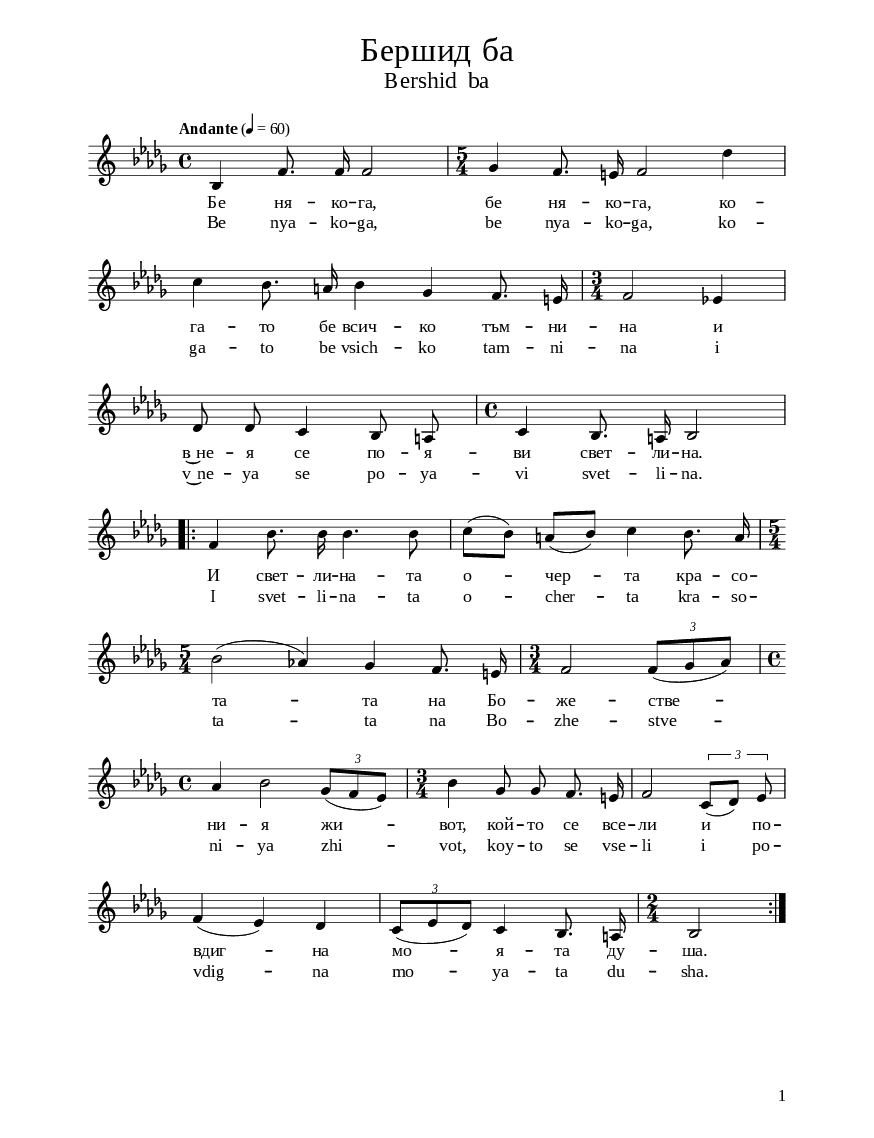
\version "2.22.0"

\paper {
  #(set-paper-size "a5")
}

\bookpart {
\paper {
  print-all-headers = ##t
  print-page-number = ##t
  print-first-page-number = ##t

  % put page numbers on the bottom
  oddHeaderMarkup = \markup ""
  evenHeaderMarkup = \markup ""
  oddFooterMarkup = \markup
    \fill-line {
      ""
      \on-the-fly #print-page-number-check-first \fromproperty #'page:page-number-string
    }
  evenFooterMarkup = \markup
    \fill-line {
      \on-the-fly #print-page-number-check-first \fromproperty #'page:page-number-string
      ""
    }

  left-margin = 1.5\cm
  right-margin = 1.5\cm
  top-margin = 1.6\cm
  bottom-margin = 1.2\cm
  ragged-bottom = ##t % do not spread the staves to fill the whole vertical space

  % change lyrics and titles font (affects notes also)
  fonts =
    #(make-pango-font-tree
     "Times New Roman"
     "DejaVu Sans"
     "DejaVu Sans Mono"
     (/ (* staff-height pt) 3.6))

  % change distance between staves
  system-system-spacing =
    #'((basic-distance . 12)
       (minimum-distance . 6)
       (padding . 1)
       (stretchability . 12))
}

\header {
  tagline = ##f
}

\score{
  \layout { 
    indent = 0.0\cm % remove first line indentation
    ragged-last = ##f % do not spread last line to fill the whole space
    \context {
      \Score
      \omit BarNumber %remove bar numbers
    } % context

    \context { % change staff size
      \Staff
      fontSize = #+0 % affects notes size only
      \override StaffSymbol #'staff-space = #(magstep -3)
      \override StaffSymbol #'thickness = #0.5
      \override BarLine #'hair-thickness = #1
      %\override StaffSymbol #'ledger-line-thickness = #'(0 . 0)
    }

    \context { % adjust space between staff and lyrics and between the two lyric lines
      \Lyrics
      \override VerticalAxisGroup.nonstaff-relatedstaff-spacing = #'((basic-distance . 4.5))
      \override VerticalAxisGroup.nonstaff-nonstaff-spacing = #'((minimum-distance . 2))
    }
  } % layout

   \new Voice \absolute  {
    \clef treble
    \key bes \minor
    \time 4/4 
    \tempo \markup { % make tempo note smaller
      \concat { "Andante " \normal-text { "(" }
          \teeny \general-align #Y #DOWN \note {4} #0.8
          \normal-text { " = 60)" }
      }
    }  


    \autoBeamOff
  
   \autoBeamOff
  
  bes4 f'8. f'16 f'2 | \time 5/4  ges'4 f'8. e'16 f'2 des''4 \break |
 
 c''4 bes'8. a'16 bes'4 ges' f'8. e'16 | \time 3/4  f'2 ees'!4 \break |
 
  des'8 des' c'4 bes8 a | \time 4/4  c'4 bes8. a16 bes2 \break |
  
   \repeat volta 2 { f'4 bes'8. bes'16 bes'4. bes'8 | \autoBeamOn c''8  ( bes')  a' ( bes' ) c''4 \autoBeamOff bes'8. a'16 \break | 

 \time 5/4  | bes'2 ( as'!4 )  ges' f'8. e'16 | \time 3/4  f'2 \times 2/3  {  f'8 [ ( ges' as'8 ) ] } \break |  
   
  \time 4/4  as'4 bes'2  \times 2/3  {  ges'8 ( [ f' es'8 ] ) } | \time 3/4  bes'4 ges'8 ges' f'8. e'16 
   
 f'2 \times 2/3 { c'8 [ ( des' ) ] es'8  } | \break
 
 f'4 ( es' ) des' | \times 2/3  { c'8 [ ( es' des'8 ) ] } c'4 bes8. a16  | \time 2/4  bes2  \break |

   }
  }
  
 \addlyrics {
    Бе ня -- ко  -- га, бе ня -- ко -- га,
    ко -- га -- то бе всич -- ко тъм -- ни -- на
    и в~не -- я се по -- я -- ви свет -- ли -- на.
    И свет -- ли -- на -- та о -- чер -- та кра -- со -- та -- та
    на Бо -- же -- стве -- ни -- я жи -- вот,
    кой -- то се все -- ли
    и по -- вдиг -- на мо -- я -- та ду -- ша.
  }

  \addlyrics {
    Be nya -- ko  -- ga, be nya -- ko -- ga,
    ko -- ga -- to be vsich -- ko tam -- ni -- na
    i v~ne -- ya se po -- ya -- vi svet -- li -- na.
    I svet -- li -- na -- ta o -- cher -- ta kra -- so -- ta -- ta
    na Bo -- zhe -- stve -- ni -- ya zhi -- vot,
    koy -- to se vse -- li
    i po -- vdig -- na mo -- ya -- ta du -- sha.
  }
  
  \header {
    title = \markup \column \normal-text \fontsize #2.5 {
              \center-align
              \line {Бершид ба }
              \vspace #-0.6
              \center-align
              \line \fontsize #-3 {Bershid ba }
              \vspace #-0.8
              \center-align
              \line \fontsize #-3 { " " }
            }
  }
  
  
  
  \midi{}

} % score





\pageBreak

% include foreign translation(s) of the song
\version "2.22.0"

\markup \fill-line { \fontsize #6 "Es war einmal" }
\markup \null
\markup \null
\markup \fontsize #+2.5 {
    \hspace #10
    \override #'(baseline-skip . 2)
    
        \column {
     \line { " " }      
    
       \line { " " Es war einmal, es war einmal,}

   \line { " "als alles Dunkelheit war}

   \line { " "und in ihr erschien das Licht.}

   \line { " "Und das Licht zeichnete die Schönheit des göttlichen Lebens, }

   \line { " "das sich einverleibt hat }

   \line { " "und erhob meine Seele.}
      
       
    }
    
    
}
    


} % bookpart